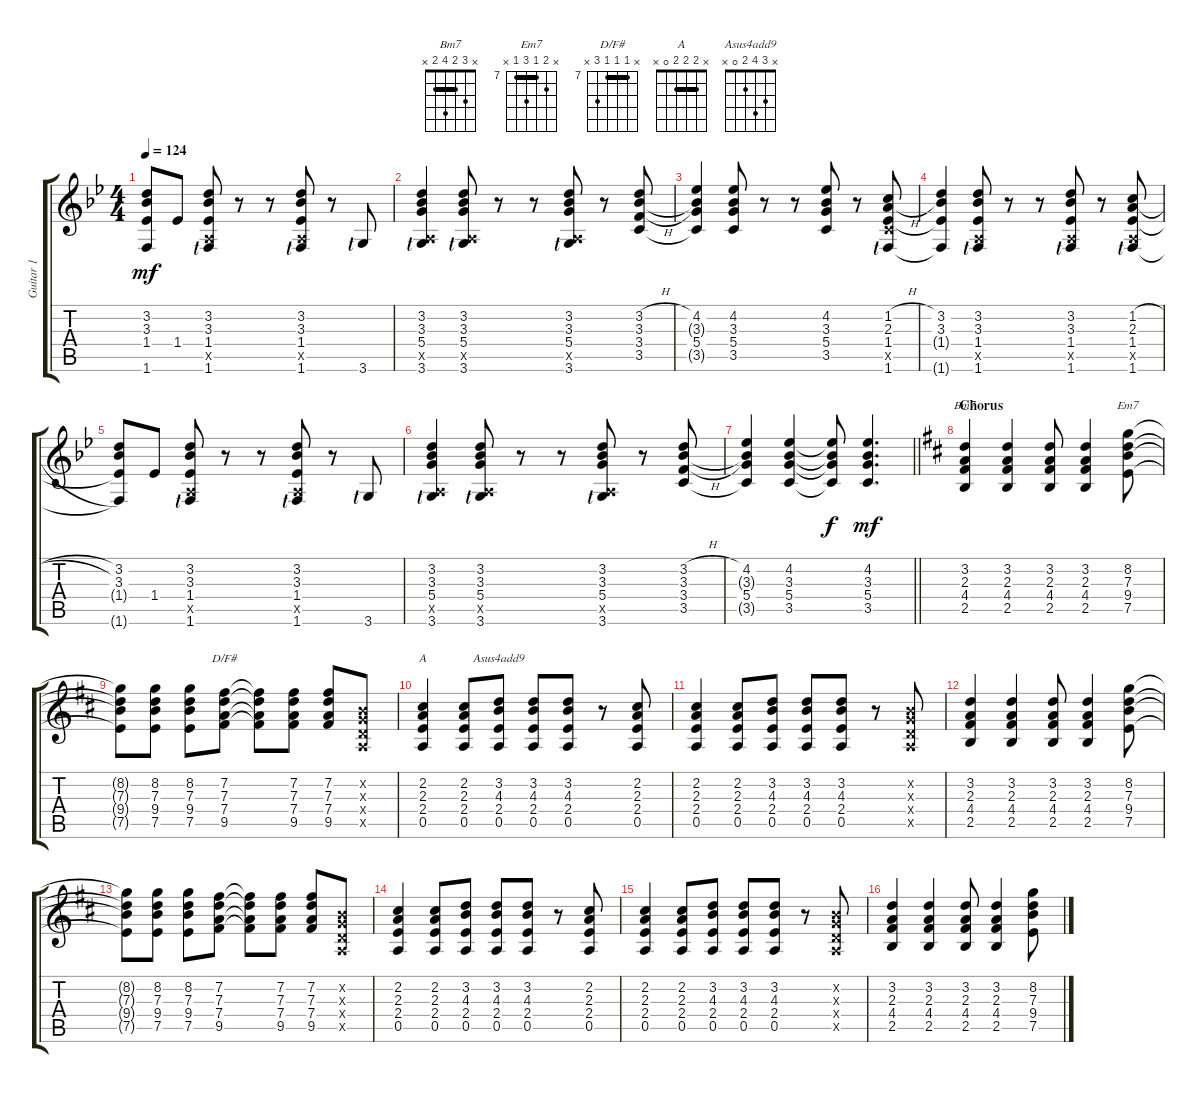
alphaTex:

\track ("Guitar 1" "Guitar 1") {instrument electricguitarclean}
\staff {score tabs}
\tuning (E4 B3 G3 D3 A2 E2) {hide}
\chord ("Bm7" x 3 2 4 2 x) {barre 2}
\chord ("Em7" x 8 7 9 7 x) {firstfret 7 barre 7}
\chord ("D/F#" x 7 7 7 9 x) {firstfret 7 barre 7}
\chord ("A" x 2 2 2 0 x) {barre 2}
\chord ("Asus4add9" x 3 4 2 0 x)
\ts (4 4)
\tempo 124
\clef g2
\ks gminor
(3.2 3.3 1.4{t} 1.6{t}).8{dy mf} 1.4.8 (3.2 3.3 1.4 0.5{x} 1.6{lf 1}).8 r.8 r.8 (3.2 3.3 1.4 0.5{x} 1.6{lf 1}).8 r.8 3.6{lf 1}.8 |
(3.2 3.3 5.4 0.5{x} 3.6{lf 1}).4 (3.2 3.3 5.4 0.5{x} 3.6{lf 1}).8 r.8 r.8 (3.2 3.3 5.4 0.5{x} 3.6{lf 1}).8 r.8 (3.2{h} 3.3 3.4{h} 3.5).8 |
(4.2 3.3{t} 5.4 3.5{t}).4 (4.2 3.3 5.4 3.5).8 r.8 r.8 (4.2 3.3 5.4 3.5).8 r.8 (1.2{h} 2.3{h} 1.4 3.5{x} 1.6{lf 1}).8 |
(3.2 3.3 1.4{t} 1.6{t}).4 (3.2 3.3 1.4 0.5{x} 1.6{lf 1}).8 r.8 r.8 (3.2 3.3 1.4 0.5{x} 1.6{lf 1}).8 r.8 (1.2{h} 2.3{h} 1.4 0.5{x} 1.6{lf 1}).8 |
(3.2 3.3 1.4{t} 1.6{t}).8 1.4.8 (3.2 3.3 1.4 0.5{x} 1.6{lf 1}).8 r.8 r.8 (3.2 3.3 1.4 0.5{x} 1.6{lf 1}).8 r.8 3.6{lf 1}.8 |
(3.2 3.3 5.4 0.5{x} 3.6{lf 1}).4 (3.2 3.3 5.4 0.5{x} 3.6{lf 1}).8 r.8 r.8 (3.2 3.3 5.4 0.5{x} 3.6{lf 1}).8 r.8 (3.2{h} 3.3 3.4{h} 3.5).8 |
\barLineRight lightlight
(4.2 3.3{t} 5.4 3.5{t}).4 (4.2 3.3 5.4 3.5).4 (4.2{t} 3.3{t} 5.4{t} 3.5{t}).8{dy f} (4.2 3.3 5.4 3.5).4{d dy mf} |
\section ("" "Chorus")
\ks d
(3.2 2.3 4.4 2.5).4{ch "Bm7"} (3.2 2.3 4.4 2.5).4 (3.2 2.3 4.4 2.5).8 (3.2 2.3 4.4 2.5).4 (8.2 7.3 9.4 7.5).8{ch "Em7"} |
(8.2{t} 7.3{t} 9.4{t} 7.5{t}).8 (8.2 7.3 9.4 7.5).8 (8.2 7.3 9.4 7.5).8 (7.2 7.3 7.4 9.5).8{ch "D/F#"} (7.2{t} 7.3{t} 7.4{t} 9.5{t}).8 (7.2 7.3 7.4 9.5).8 (7.2 7.3 7.4 9.5).8 (0.2{x} 0.3{x} 0.4{x} 0.5{x}).8 |
(2.2 2.3 2.4 0.5).4{ch "A"} (2.2 2.3 2.4 0.5).8 (3.2 4.3 2.4 0.5).8{ch "Asus4add9"} (3.2 4.3 2.4 0.5).8 (3.2 4.3 2.4 0.5).8 r.8 (2.2 2.3 2.4 0.5).8 |
(2.2 2.3 2.4 0.5).4 (2.2 2.3 2.4 0.5).8 (3.2 4.3 2.4 0.5).8 (3.2 4.3 2.4 0.5).8 (3.2 4.3 2.4 0.5).8 r.8 (0.2{x} 0.3{x} 0.4{x} 0.5{x}).8 |
(3.2 2.3 4.4 2.5).4 (3.2 2.3 4.4 2.5).4 (3.2 2.3 4.4 2.5).8 (3.2 2.3 4.4 2.5).4 (8.2 7.3 9.4 7.5).8 |
(8.2{t} 7.3{t} 9.4{t} 7.5{t}).8 (8.2 7.3 9.4 7.5).8 (8.2 7.3 9.4 7.5).8 (7.2 7.3 7.4 9.5).8 (7.2{t} 7.3{t} 7.4{t} 9.5{t}).8 (7.2 7.3 7.4 9.5).8 (7.2 7.3 7.4 9.5).8 (0.2{x} 0.3{x} 0.4{x} 0.5{x}).8 |
(2.2 2.3 2.4 0.5).4 (2.2 2.3 2.4 0.5).8 (3.2 4.3 2.4 0.5).8 (3.2 4.3 2.4 0.5).8 (3.2 4.3 2.4 0.5).8 r.8 (2.2 2.3 2.4 0.5).8 |
(2.2 2.3 2.4 0.5).4 (2.2 2.3 2.4 0.5).8 (3.2 4.3 2.4 0.5).8 (3.2 4.3 2.4 0.5).8 (3.2 4.3 2.4 0.5).8 r.8 (0.2{x} 0.3{x} 0.4{x} 0.5{x}).8 |
(3.2 2.3 4.4 2.5).4 (3.2 2.3 4.4 2.5).4 (3.2 2.3 4.4 2.5).8 (3.2 2.3 4.4 2.5).4 (8.2 7.3 9.4 7.5).8
